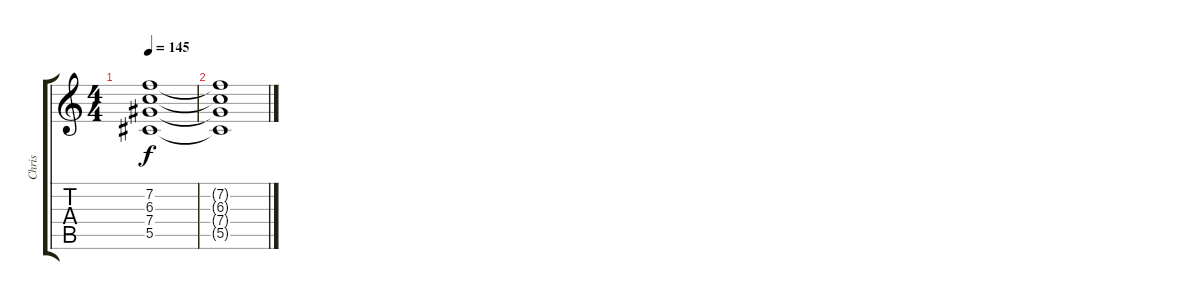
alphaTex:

\track ("Chris" "Chris") {instrument distortionguitar}
\staff {score tabs}
\tuning (Eb4 Bb3 Gb3 Db3 Ab2 Eb2) {hide}
\ts (4 4)
\tempo 145
\clef g2
\ks c
(7.2 6.3 7.4 5.5).1{dy f} |
(7.2{t} 6.3{t} 7.4{t} 5.5{t}).1
